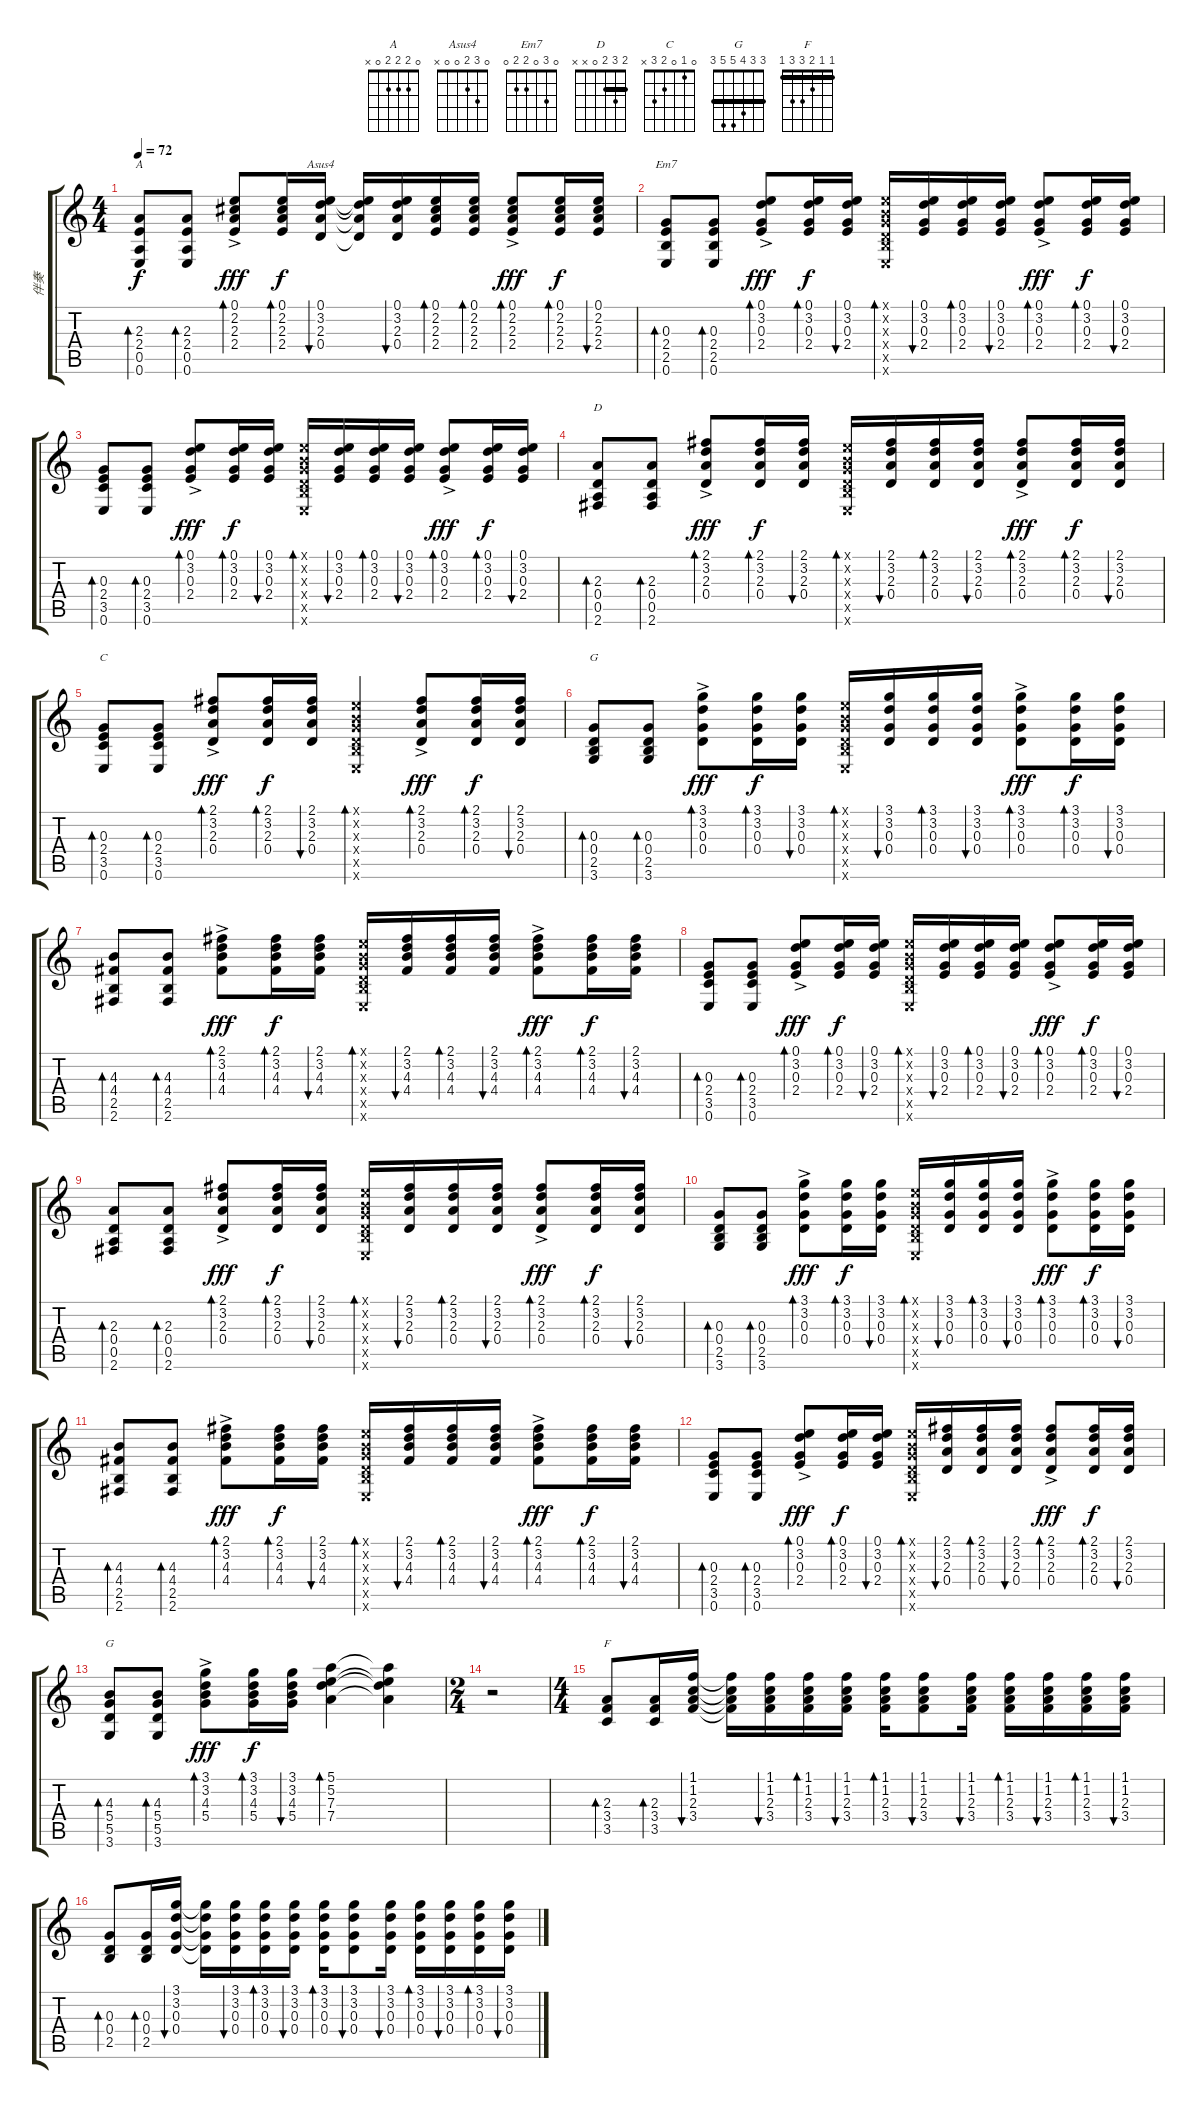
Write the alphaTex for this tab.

\track ("伴奏" "伴奏") {instrument acousticguitarsteel}
\staff {score tabs}
\tuning (E4 B3 G3 D3 A2 E2) {hide}
\chord ("A" 0 2 2 2 0 x)
\chord ("Asus4" 0 3 2 0 0 x)
\chord ("Em7" 0 3 0 2 2 0)
\chord ("D" 2 3 2 0 x x) {barre 2}
\chord ("C" 0 1 0 2 3 x)
\chord ("G" 3 3 0 0 2 3) {barre 3}
\chord ("G" 3 3 4 5 5 3) {barre 3}
\chord ("F" 1 1 2 3 3 1) {barre 1}
\ts (4 4)
\tempo 72
\clef g2
\ks c
(2.3 2.4 0.5 0.6).8{bd 60 ch "A" dy f} (2.3 2.4 0.5 0.6).8{bd 60} (0.1{ac} 2.2{ac} 2.3{ac} 2.4{ac}).8{bd 30 dy fff} (0.1 2.2 2.3 2.4).16{bd 30 dy f} (0.1 3.2 2.3 0.4).16{bu 30 ch "Asus4"} (0.1{t} 3.2{t} 2.3{t} 0.4{t}).16 (0.1 3.2 2.3 0.4).16{bu 30} (0.1 2.2 2.3 2.4).16{bd 30} (0.1 2.2 2.3 2.4).16{bd 30} (0.1{ac} 2.2{ac} 2.3{ac} 2.4{ac}).8{bd 30 dy fff} (0.1 2.2 2.3 2.4).16{bd 30 dy f} (0.1 2.2 2.3 2.4).16{bu 30} |
(0.3 2.4 2.5 0.6).8{bd 60 ch "Em7"} (0.3 2.4 2.5 0.6).8{bd 60} (0.1{ac} 3.2{ac} 0.3{ac} 2.4{ac}).8{bd 30 dy fff} (0.1 3.2 0.3 2.4).16{bd 30 dy f} (0.1 3.2 0.3 2.4).16{bu 30} (0.1{x} 0.2{x} 0.3{x} 0.4{x} 2.5{x} 0.6{x}).16{bd 30} (0.1 3.2 0.3 2.4).16{bu 30} (0.1 3.2 0.3 2.4).16{bd 30} (0.1 3.2 0.3 2.4).16{bu 30} (0.1{ac} 3.2{ac} 0.3{ac} 2.4{ac}).8{bd 30 dy fff} (0.1 3.2 0.3 2.4).16{bd 30 dy f} (0.1 3.2 0.3 2.4).16{bu 30} |
(0.3 2.4 3.5 0.6).8{bd 60} (0.3 2.4 3.5 0.6).8{bd 60} (0.1{ac} 3.2{ac} 0.3{ac} 2.4{ac}).8{bd 30 dy fff} (0.1 3.2 0.3 2.4).16{bd 30 dy f} (0.1 3.2 0.3 2.4).16{bu 30} (0.1{x} 0.2{x} 0.3{x} 0.4{x} 2.5{x} 0.6{x}).16{bd 30} (0.1 3.2 0.3 2.4).16{bu 30} (0.1 3.2 0.3 2.4).16{bd 30} (0.1 3.2 0.3 2.4).16{bu 30} (0.1{ac} 3.2{ac} 0.3{ac} 2.4{ac}).8{bd 30 dy fff} (0.1 3.2 0.3 2.4).16{bd 30 dy f} (0.1 3.2 0.3 2.4).16{bu 30} |
(2.3 0.4 0.5 2.6).8{bd 60 ch "D"} (2.3 0.4 0.5 2.6).8{bd 60} (2.1{ac} 3.2{ac} 2.3{ac} 0.4{ac}).8{bd 30 dy fff} (2.1 3.2 2.3 0.4).16{bd 30 dy f} (2.1 3.2 2.3 0.4).16{bu 30} (0.1{x} 0.2{x} 0.3{x} 0.4{x} 2.5{x} 0.6{x}).16{bd 30} (2.1 3.2 2.3 0.4).16{bu 30} (2.1 3.2 2.3 0.4).16{bd 30} (2.1 3.2 2.3 0.4).16{bu 30} (2.1{ac} 3.2{ac} 2.3{ac} 0.4{ac}).8{bd 30 dy fff} (2.1 3.2 2.3 0.4).16{bd 30 dy f} (2.1 3.2 2.3 0.4).16{bu 30} |
(0.3 2.4 3.5 0.6).8{bd 60 ch "C"} (0.3 2.4 3.5 0.6).8{bd 60} (2.1{ac} 3.2{ac} 2.3{ac} 0.4{ac}).8{bd 30 dy fff} (2.1 3.2 2.3 0.4).16{bd 30 dy f} (2.1 3.2 2.3 0.4).16{bu 30} (0.1{x} 0.2{x} 0.3{x} 0.4{x} 2.5{x} 0.6{x}).4{bd 30} (2.1{ac} 3.2{ac} 2.3{ac} 0.4{ac}).8{bd 30 dy fff} (2.1 3.2 2.3 0.4).16{bd 30 dy f} (2.1 3.2 2.3 0.4).16{bu 30} |
(0.3 0.4 2.5 3.6).8{bd 60 ch "G"} (0.3 0.4 2.5 3.6).8{bd 60} (3.1{ac} 3.2{ac} 0.3{ac} 0.4{ac}).8{bd 30 dy fff} (3.1 3.2 0.3 0.4).16{bd 30 dy f} (3.1 3.2 0.3 0.4).16{bu 30} (0.1{x} 0.2{x} 0.3{x} 0.4{x} 2.5{x} 0.6{x}).16{bd 30} (3.1 3.2 0.3 0.4).16{bu 30} (3.1 3.2 0.3 0.4).16{bd 30} (3.1 3.2 0.3 0.4).16{bu 30} (3.1{ac} 3.2{ac} 0.3{ac} 0.4{ac}).8{bd 30 dy fff} (3.1 3.2 0.3 0.4).16{bd 30 dy f} (3.1 3.2 0.3 0.4).16{bu 30} |
(4.3 4.4 2.5 2.6).8{bd 60} (4.3 4.4 2.5 2.6).8{bd 60} (2.1{ac} 3.2{ac} 4.3{ac} 4.4{ac}).8{bd 30 dy fff} (2.1 3.2 4.3 4.4).16{bd 30 dy f} (2.1 3.2 4.3 4.4).16{bu 30} (0.1{x} 0.2{x} 0.3{x} 0.4{x} 2.5{x} 0.6{x}).16{bd 30} (2.1 3.2 4.3 4.4).16{bu 30} (2.1 3.2 4.3 4.4).16{bd 30} (2.1 3.2 4.3 4.4).16{bu 30} (2.1{ac} 3.2{ac} 4.3{ac} 4.4{ac}).8{bd 30 dy fff} (2.1 3.2 4.3 4.4).16{bd 30 dy f} (2.1 3.2 4.3 4.4).16{bu 30} |
(0.3 2.4 3.5 0.6).8{bd 60} (0.3 2.4 3.5 0.6).8{bd 60} (0.1{ac} 3.2{ac} 0.3{ac} 2.4{ac}).8{bd 30 dy fff} (0.1 3.2 0.3 2.4).16{bd 30 dy f} (0.1 3.2 0.3 2.4).16{bu 30} (0.1{x} 0.2{x} 0.3{x} 0.4{x} 2.5{x} 0.6{x}).16{bd 30} (0.1 3.2 0.3 2.4).16{bu 30} (0.1 3.2 0.3 2.4).16{bd 30} (0.1 3.2 0.3 2.4).16{bu 30} (0.1{ac} 3.2{ac} 0.3{ac} 2.4{ac}).8{bd 30 dy fff} (0.1 3.2 0.3 2.4).16{bd 30 dy f} (0.1 3.2 0.3 2.4).16{bu 30} |
(2.3 0.4 0.5 2.6).8{bd 60} (2.3 0.4 0.5 2.6).8{bd 60} (2.1{ac} 3.2{ac} 2.3{ac} 0.4{ac}).8{bd 30 dy fff} (2.1 3.2 2.3 0.4).16{bd 30 dy f} (2.1 3.2 2.3 0.4).16{bu 30} (0.1{x} 0.2{x} 0.3{x} 0.4{x} 2.5{x} 0.6{x}).16{bd 30} (2.1 3.2 2.3 0.4).16{bu 30} (2.1 3.2 2.3 0.4).16{bd 30} (2.1 3.2 2.3 0.4).16{bu 30} (2.1{ac} 3.2{ac} 2.3{ac} 0.4{ac}).8{bd 30 dy fff} (2.1 3.2 2.3 0.4).16{bd 30 dy f} (2.1 3.2 2.3 0.4).16{bu 30} |
(0.3 0.4 2.5 3.6).8{bd 60} (0.3 0.4 2.5 3.6).8{bd 60} (3.1{ac} 3.2{ac} 0.3{ac} 0.4{ac}).8{bd 30 dy fff} (3.1 3.2 0.3 0.4).16{bd 30 dy f} (3.1 3.2 0.3 0.4).16{bu 30} (0.1{x} 0.2{x} 0.3{x} 0.4{x} 2.5{x} 0.6{x}).16{bd 30} (3.1 3.2 0.3 0.4).16{bu 30} (3.1 3.2 0.3 0.4).16{bd 30} (3.1 3.2 0.3 0.4).16{bu 30} (3.1{ac} 3.2{ac} 0.3{ac} 0.4{ac}).8{bd 30 dy fff} (3.1 3.2 0.3 0.4).16{bd 30 dy f} (3.1 3.2 0.3 0.4).16{bu 30} |
(4.3 4.4 2.5 2.6).8{bd 60} (4.3 4.4 2.5 2.6).8{bd 60} (2.1{ac} 3.2{ac} 4.3{ac} 4.4{ac}).8{bd 30 dy fff} (2.1 3.2 4.3 4.4).16{bd 30 dy f} (2.1 3.2 4.3 4.4).16{bu 30} (0.1{x} 0.2{x} 0.3{x} 0.4{x} 2.5{x} 0.6{x}).16{bd 30} (2.1 3.2 4.3 4.4).16{bu 30} (2.1 3.2 4.3 4.4).16{bd 30} (2.1 3.2 4.3 4.4).16{bu 30} (2.1{ac} 3.2{ac} 4.3{ac} 4.4{ac}).8{bd 30 dy fff} (2.1 3.2 4.3 4.4).16{bd 30 dy f} (2.1 3.2 4.3 4.4).16{bu 30} |
(0.3 2.4 3.5 0.6).8{bd 60} (0.3 2.4 3.5 0.6).8{bd 60} (0.1{ac} 3.2{ac} 0.3{ac} 2.4{ac}).8{bd 30 dy fff} (0.1 3.2 0.3 2.4).16{bd 30 dy f} (0.1 3.2 0.3 2.4).16{bu 30} (0.1{x} 0.2{x} 0.3{x} 0.4{x} 2.5{x} 0.6{x}).16{bd 30} (2.1 3.2 2.3 0.4).16{bu 30} (2.1 3.2 2.3 0.4).16{bd 30} (2.1 3.2 2.3 0.4).16{bu 30} (2.1{ac} 3.2{ac} 2.3{ac} 0.4{ac}).8{bd 30 dy fff} (2.1 3.2 2.3 0.4).16{bd 30 dy f} (2.1 3.2 2.3 0.4).16{bu 30} |
(4.3 5.4 5.5 3.6).8{bd 60 ch "G"} (4.3 5.4 5.5 3.6).8{bd 60} (3.1{ac} 3.2{ac} 4.3{ac} 5.4{ac}).8{bd 30 dy fff} (3.1 3.2 4.3 5.4).16{bd 30 dy f} (3.1 3.2 4.3 5.4).16{bu 30} (5.1 5.2 7.3 7.4).4{bd 30} (5.1{t} 5.2{t} 7.3{t} 7.4{t}).4 |
\ts (2 4)
r.2 |
\ts (4 4)
(2.3 3.4 3.5).8{bd 30 ch "F"} (2.3 3.4 3.5).16{bd 30} (1.1 1.2 2.3 3.4).16{bu 30} (1.1{t} 1.2{t} 2.3{t} 3.4{t}).16 (1.1 1.2 2.3 3.4).16{bu 30} (1.1 1.2 2.3 3.4).16{bd 30} (1.1 1.2 2.3 3.4).16{bu 30} (1.1 1.2 2.3 3.4).16{bd 30} (1.1 1.2 2.3 3.4).8{bu 30} (1.1 1.2 2.3 3.4).16{bu 30} (1.1 1.2 2.3 3.4).16{bd 30} (1.1 1.2 2.3 3.4).16{bu 30} (1.1 1.2 2.3 3.4).16{bd 30} (1.1 1.2 2.3 3.4).16{bu 30} |
(0.3 0.4 2.5).8{bd 30} (0.3 0.4 2.5).16{bd 30} (3.1 3.2 0.3 0.4).16{bu 30} (3.1{t} 3.2{t} 0.3{t} 0.4{t}).16 (3.1 3.2 0.3 0.4).16{bu 30} (3.1 3.2 0.3 0.4).16{bd 30} (3.1 3.2 0.3 0.4).16{bu 30} (3.1 3.2 0.3 0.4).16{bd 30} (3.1 3.2 0.3 0.4).8{bu 30} (3.1 3.2 0.3 0.4).16{bu 30} (3.1 3.2 0.3 0.4).16{bd 30} (3.1 3.2 0.3 0.4).16{bu 30} (3.1 3.2 0.3 0.4).16{bd 30} (3.1 3.2 0.3 0.4).16{bu 30}
